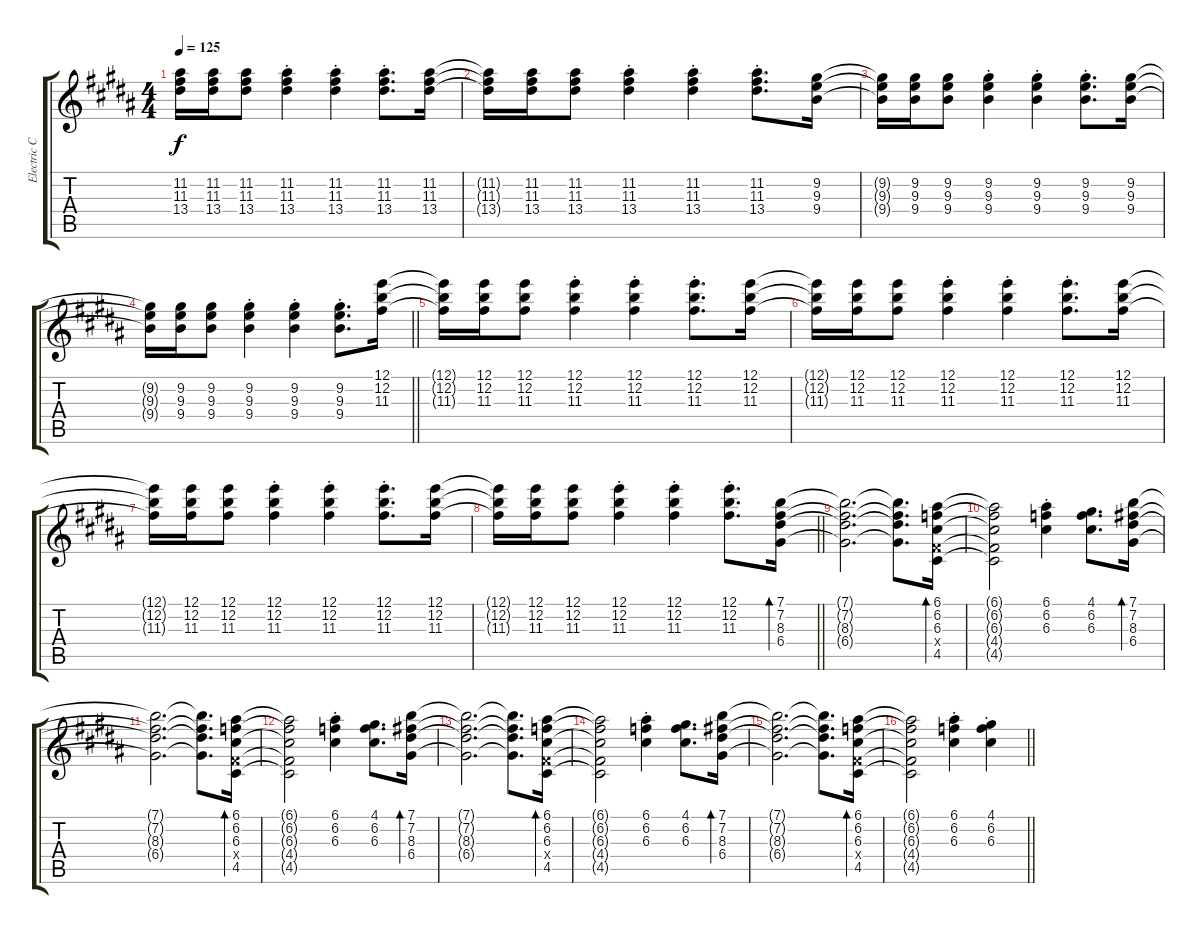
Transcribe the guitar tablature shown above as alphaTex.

\track ("Electric Clean" "Electric C") {instrument electricguitarclean}
\staff {score tabs}
\tuning (E4 B3 G3 D3 A2 E2) {hide}
\ts (4 4)
\tempo 125
\clef g2
\ks b
(11.2{t} 11.3{t} 13.4{t}).16{dy f} (11.2 11.3 13.4).16 (11.2 11.3 13.4).8 (11.2{st} 11.3{st} 13.4{st}).4 (11.2{st} 11.3{st} 13.4{st}).4 (11.2{st} 11.3{st} 13.4{st}).8{d} (11.2 11.3 13.4).16 |
\ks g#minor
(11.2{t} 11.3{t} 13.4{t}).16 (11.2 11.3 13.4).16 (11.2 11.3 13.4).8 (11.2{st} 11.3{st} 13.4{st}).4 (11.2{st} 11.3{st} 13.4{st}).4 (11.2{st} 11.3{st} 13.4{st}).8{d} (9.2 9.3 9.4).16 |
(9.2{t} 9.3{t} 9.4{t}).16 (9.2 9.3 9.4).16 (9.2 9.3 9.4).8 (9.2{st} 9.3{st} 9.4{st}).4 (9.2{st} 9.3{st} 9.4{st}).4 (9.2{st} 9.3{st} 9.4{st}).8{d} (9.2 9.3 9.4).16 |
\barLineRight lightlight
(9.2{t} 9.3{t} 9.4{t}).16 (9.2 9.3 9.4).16 (9.2 9.3 9.4).8 (9.2{st} 9.3{st} 9.4{st}).4 (9.2{st} 9.3{st} 9.4{st}).4 (9.2{st} 9.3{st} 9.4{st}).8{d} (12.1 12.2 11.3).16 |
\ks b
(12.1{t} 12.2{t} 11.3{t}).16 (12.1 12.2 11.3).16 (12.1 12.2 11.3).8 (12.1{st} 12.2{st} 11.3{st}).4 (12.1{st} 12.2{st} 11.3{st}).4 (12.1{st} 12.2{st} 11.3{st}).8{d} (12.1 12.2 11.3).16 |
\ks g#minor
(12.1{t} 12.2{t} 11.3{t}).16 (12.1 12.2 11.3).16 (12.1 12.2 11.3).8 (12.1{st} 12.2{st} 11.3{st}).4 (12.1{st} 12.2{st} 11.3{st}).4 (12.1{st} 12.2{st} 11.3{st}).8{d} (12.1 12.2 11.3).16 |
(12.1{t} 12.2{t} 11.3{t}).16 (12.1 12.2 11.3).16 (12.1 12.2 11.3).8 (12.1{st} 12.2{st} 11.3{st}).4 (12.1{st} 12.2{st} 11.3{st}).4 (12.1{st} 12.2{st} 11.3{st}).8{d} (12.1 12.2 11.3).16 |
\barLineRight lightlight
(12.1{t} 12.2{t} 11.3{t}).16 (12.1 12.2 11.3).16 (12.1 12.2 11.3).8 (12.1{st} 12.2{st} 11.3{st}).4 (12.1{st} 12.2{st} 11.3{st}).4 (12.1{st} 12.2{st} 11.3{st}).8{d} (7.1 7.2 8.3 6.4).16{bd 30} |
\ks b
(7.1{t} 7.2{t} 8.3{t} 6.4{t}).2{d} (7.1{t} 7.2{t} 8.3{t} 6.4{t}).8{d} (6.1 6.2 6.3 4.4{x} 4.5).16{bd 30} |
\ks g#minor
(6.1{t} 6.2{t} 6.3{t} 4.4{t} 4.5{t}).2 (6.1{st} 6.2{st} 6.3{st}).4 (4.1 6.2 6.3).8{d} (7.1 7.2 8.3 6.4).16{bd 30} |
(7.1{t} 7.2{t} 8.3{t} 6.4{t}).2{d} (7.1{t} 7.2{t} 8.3{t} 6.4{t}).8{d} (6.1 6.2 6.3 4.4{x} 4.5).16{bd 30} |
(6.1{t} 6.2{t} 6.3{t} 4.4{t} 4.5{t}).2 (6.1{st} 6.2{st} 6.3{st}).4 (4.1 6.2 6.3).8{d} (7.1 7.2 8.3 6.4).16{bd 30} |
\ks b
(7.1{t} 7.2{t} 8.3{t} 6.4{t}).2{d} (7.1{t} 7.2{t} 8.3{t} 6.4{t}).8{d} (6.1 6.2 6.3 4.4{x} 4.5).16{bd 30} |
\ks g#minor
(6.1{t} 6.2{t} 6.3{t} 4.4{t} 4.5{t}).2 (6.1{st} 6.2{st} 6.3{st}).4 (4.1 6.2 6.3).8{d} (7.1 7.2 8.3 6.4).16{bd 30} |
(7.1{t} 7.2{t} 8.3{t} 6.4{t}).2{d} (7.1{t} 7.2{t} 8.3{t} 6.4{t}).8{d} (6.1 6.2 6.3 4.4{x} 4.5).16{bd 30} |
\barLineRight lightlight
(6.1{t} 6.2{t} 6.3{t} 4.4{t} 4.5{t}).2 (6.1{st} 6.2{st} 6.3{st}).4 (4.1{st} 6.2{st} 6.3{st}).4
